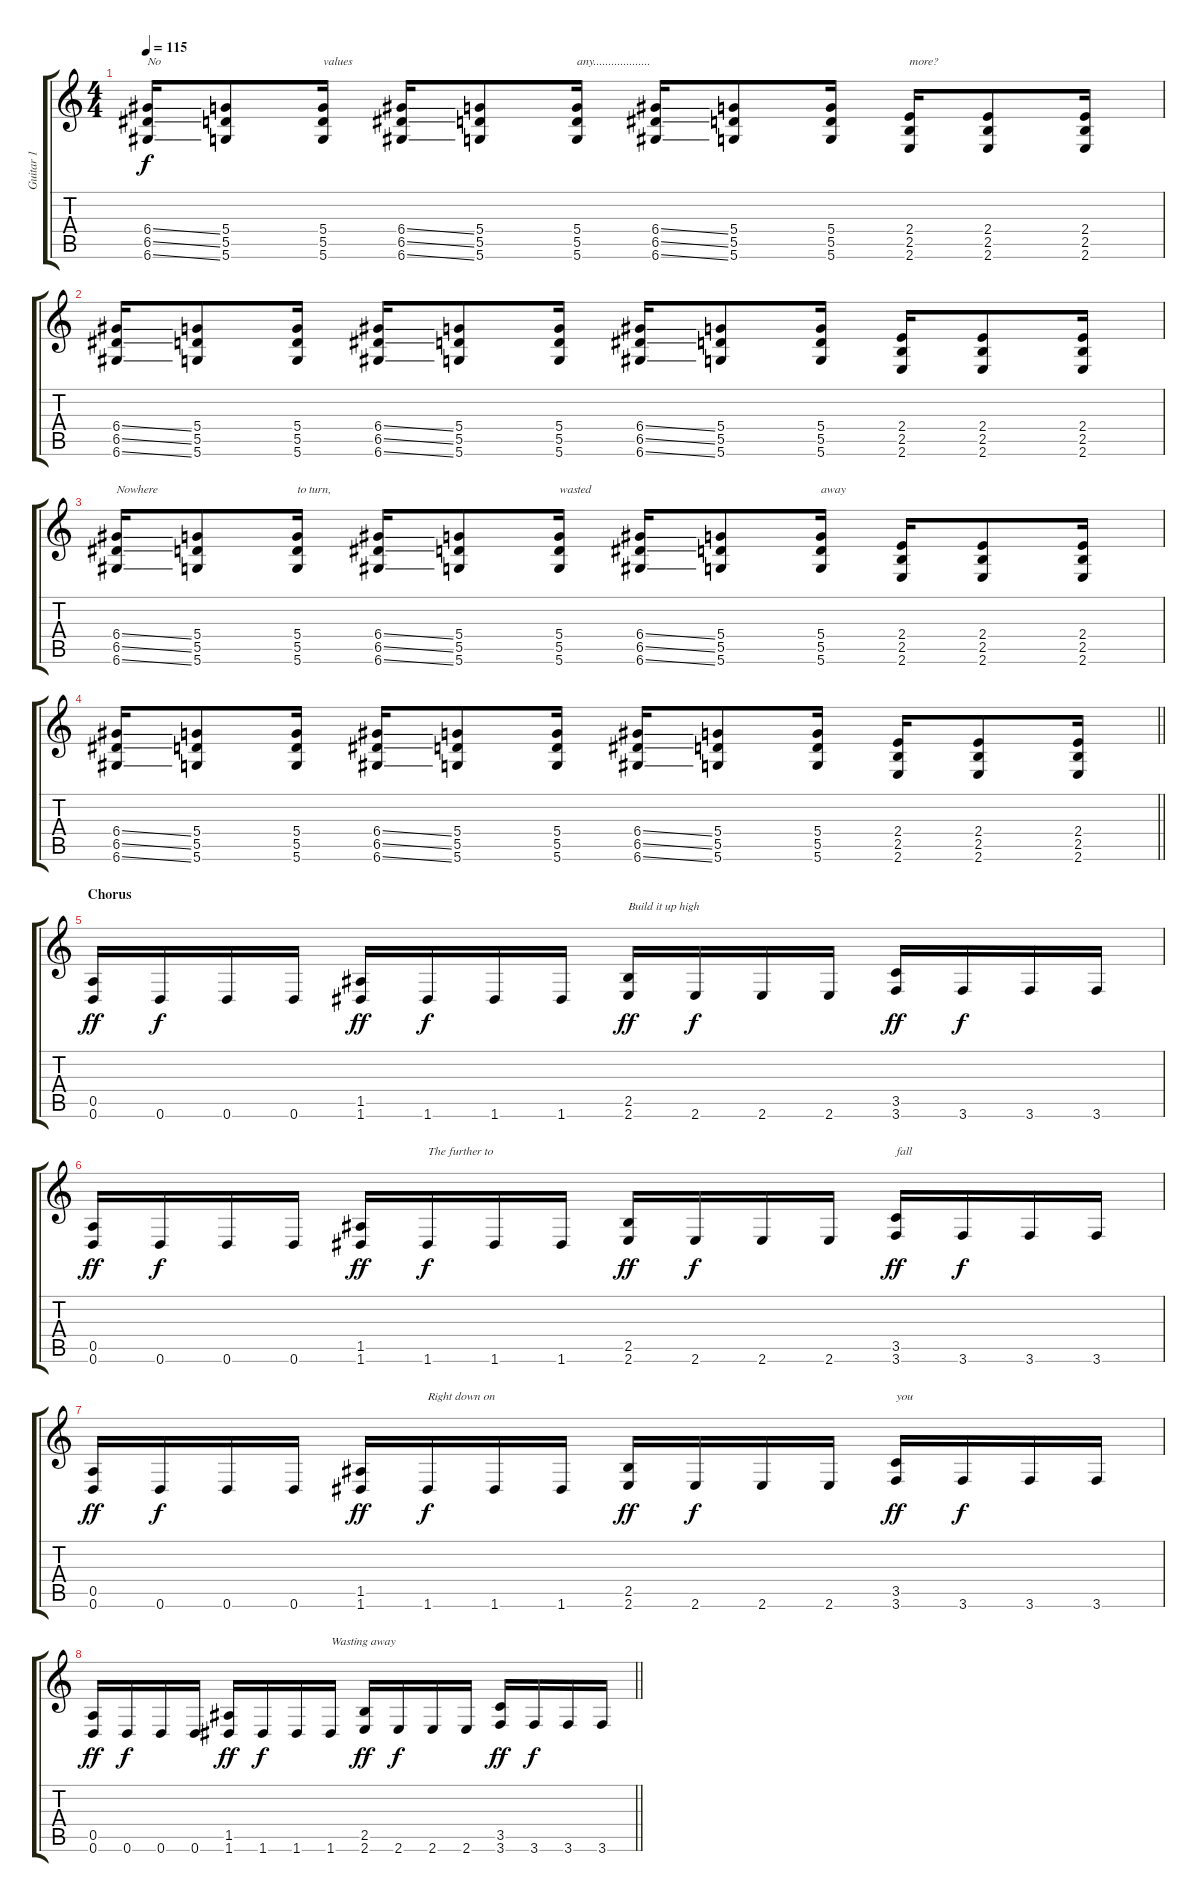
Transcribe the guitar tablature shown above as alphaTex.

\track ("Guitar 1" "Guitar 1") {instrument distortionguitar}
\staff {score tabs}
\tuning (E4 B3 G3 D3 A2 D2) {hide}
\ts (4 4)
\tempo 115
\clef g2
\ks c
(6.4{ss} 6.5{ss} 6.6{ss}).16{txt "No" dy f} (5.4 5.5 5.6).8 (5.4 5.5 5.6).16{txt "values"} (6.4{ss} 6.5{ss} 6.6{ss}).16 (5.4 5.5 5.6).8 (5.4 5.5 5.6).16{txt "any..................."} (6.4{ss} 6.5{ss} 6.6{ss}).16 (5.4 5.5 5.6).8 (5.4 5.5 5.6).16 (2.4 2.5 2.6).16{txt "more?"} (2.4 2.5 2.6).8 (2.4 2.5 2.6).16 |
(6.4{ss} 6.5{ss} 6.6{ss}).16 (5.4 5.5 5.6).8 (5.4 5.5 5.6).16 (6.4{ss} 6.5{ss} 6.6{ss}).16 (5.4 5.5 5.6).8 (5.4 5.5 5.6).16 (6.4{ss} 6.5{ss} 6.6{ss}).16 (5.4 5.5 5.6).8 (5.4 5.5 5.6).16 (2.4 2.5 2.6).16 (2.4 2.5 2.6).8 (2.4 2.5 2.6).16 |
(6.4{ss} 6.5{ss} 6.6{ss}).16{txt "Nowhere"} (5.4 5.5 5.6).8 (5.4 5.5 5.6).16{txt "to turn,"} (6.4{ss} 6.5{ss} 6.6{ss}).16 (5.4 5.5 5.6).8 (5.4 5.5 5.6).16{txt "wasted"} (6.4{ss} 6.5{ss} 6.6{ss}).16 (5.4 5.5 5.6).8 (5.4 5.5 5.6).16{txt "away"} (2.4 2.5 2.6).16 (2.4 2.5 2.6).8 (2.4 2.5 2.6).16 |
\barLineRight lightlight
(6.4{ss} 6.5{ss} 6.6{ss}).16 (5.4 5.5 5.6).8 (5.4 5.5 5.6).16 (6.4{ss} 6.5{ss} 6.6{ss}).16 (5.4 5.5 5.6).8 (5.4 5.5 5.6).16 (6.4{ss} 6.5{ss} 6.6{ss}).16 (5.4 5.5 5.6).8 (5.4 5.5 5.6).16 (2.4 2.5 2.6).16 (2.4 2.5 2.6).8 (2.4 2.5 2.6).16 |
\section ("" "Chorus")
(0.5 0.6).16{dy ff} 0.6.16{dy f} 0.6.16 0.6.16 (1.5 1.6).16{dy ff} 1.6.16{dy f} 1.6.16 1.6.16 (2.5 2.6).16{txt "Build it up high" dy ff} 2.6.16{dy f} 2.6.16 2.6.16 (3.5 3.6).16{dy ff} 3.6.16{dy f} 3.6.16 3.6.16 |
(0.5 0.6).16{dy ff} 0.6.16{dy f} 0.6.16 0.6.16 (1.5 1.6).16{dy ff} 1.6.16{txt "The further to" dy f} 1.6.16 1.6.16 (2.5 2.6).16{dy ff} 2.6.16{dy f} 2.6.16 2.6.16 (3.5 3.6).16{txt "fall" dy ff} 3.6.16{dy f} 3.6.16 3.6.16 |
(0.5 0.6).16{dy ff} 0.6.16{dy f} 0.6.16 0.6.16 (1.5 1.6).16{dy ff} 1.6.16{txt "Right down on" dy f} 1.6.16 1.6.16 (2.5 2.6).16{dy ff} 2.6.16{dy f} 2.6.16 2.6.16 (3.5 3.6).16{txt "you" dy ff} 3.6.16{dy f} 3.6.16 3.6.16 |
\barLineRight lightlight
(0.5 0.6).16{dy ff} 0.6.16{dy f} 0.6.16 0.6.16 (1.5 1.6).16{dy ff} 1.6.16{dy f} 1.6.16 1.6.16{txt "Wasting away"} (2.5 2.6).16{dy ff} 2.6.16{dy f} 2.6.16 2.6.16 (3.5 3.6).16{dy ff} 3.6.16{dy f} 3.6.16 3.6.16
